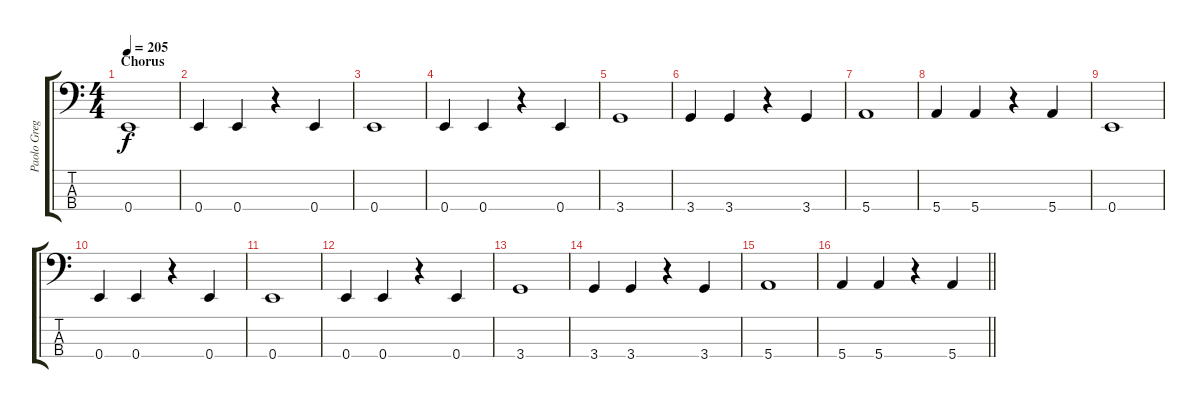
\track ("Paolo Gregoletto" "Paolo Greg") {instrument electricbassfinger}
\staff {score tabs}
\tuning (G2 D2 A1 E1) {hide}
\ts (4 4)
\section ("" "Chorus")
\tempo 205
\clef f4
\ks c
0.4.1{dy f} |
0.4.4 0.4.4 r.4 0.4.4 |
0.4.1 |
0.4.4 0.4.4 r.4 0.4.4 |
3.4.1 |
3.4.4 3.4.4 r.4 3.4.4 |
5.4.1 |
5.4.4 5.4.4 r.4 5.4.4 |
0.4.1 |
0.4.4 0.4.4 r.4 0.4.4 |
0.4.1 |
0.4.4 0.4.4 r.4 0.4.4 |
3.4.1 |
3.4.4 3.4.4 r.4 3.4.4 |
5.4.1 |
\barLineRight lightlight
5.4.4 5.4.4 r.4 5.4.4
